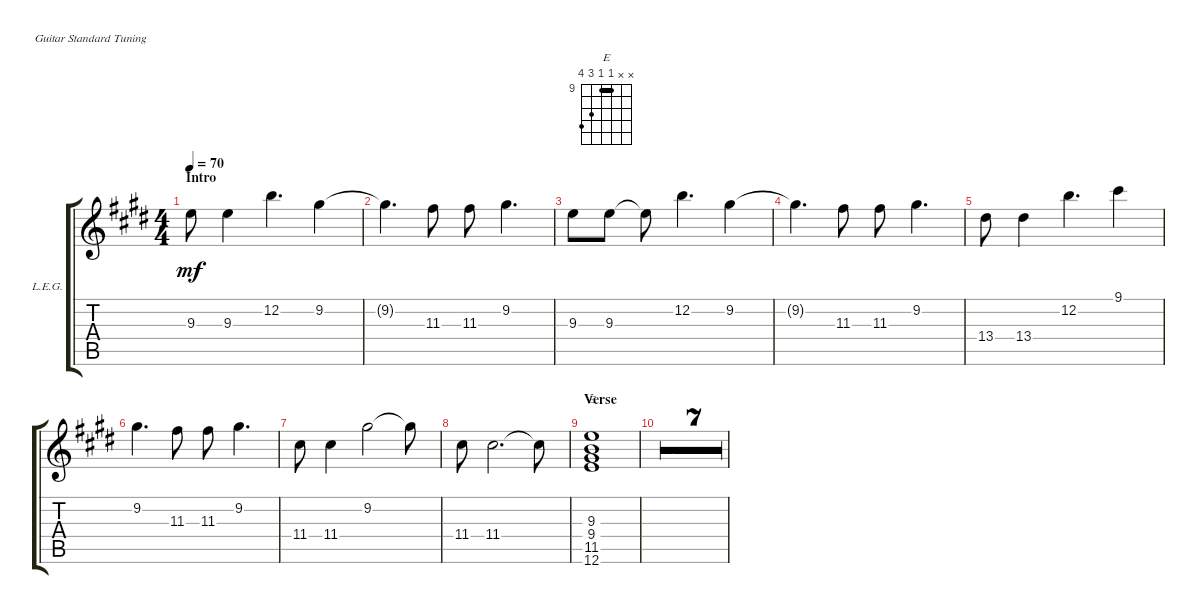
\defaultSystemsLayout 4
\bracketExtendMode groupsimilarinstruments
\firstSystemTrackNameOrientation horizontal
\otherSystemsTrackNameOrientation horizontal
\track ("Lead Electric Guitar" "L.E.G.") {multiBarRest instrument overdrivenguitar}
\staff {score tabs}
\tuning (E4 B3 G3 D3 A2 E2)
\chord ("E" x x 9 9 11 12) {firstfret 9 barre 9}
\ts (4 4)
\section ("" "Intro")
\tempo 70
\clef g2
\ks e
9.3.8{dy mf instrument overdrivenguitar} 9.3.4 12.2.4{d} 9.2.4 |
9.2{t}.4{d} 11.3.8 11.3.8 9.2.4{d} |
9.3.8 9.3.8 9.3{t}.8 12.2.4{d} 9.2.4 |
9.2{t}.4{d} 11.3.8 11.3.8 9.2.4{d} |
13.4.8 13.4.4 12.2.4{d} 9.1.4 |
9.2.4{d} 11.3.8 11.3.8 9.2.4{d} |
11.4.8 11.4.4 9.2.2 9.2{t}.8 |
11.4.8 11.4.2{d} 11.4{t}.8 |
\section ("" "Verse")
(12.6 11.5 9.4 9.3).1{ch "E"} |
r.1 |
r.1 |
r.1 |
r.1 |
r.1 |
r.1 |
r.1
